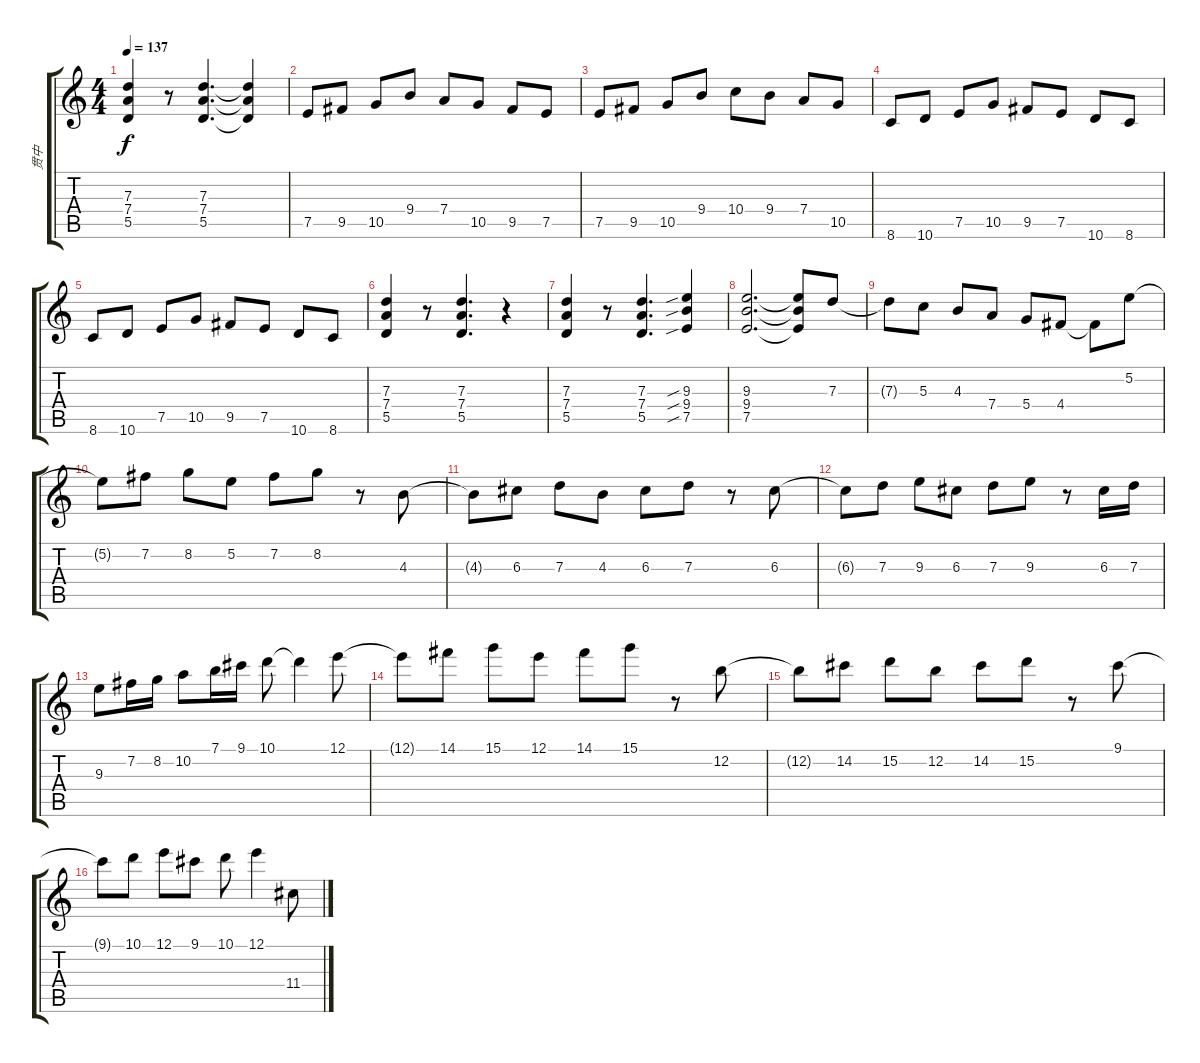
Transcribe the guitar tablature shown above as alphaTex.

\track ("贯中" "贯中") {instrument overdrivenguitar}
\staff {score tabs}
\tuning (E4 B3 G3 D3 A2 E2) {hide}
\ts (4 4)
\tempo 137
\clef g2
\ks c
(7.3 7.4 5.5).4{dy f} r.8 (7.3 7.4 5.5).4{d} (7.3{t} 7.4{t} 5.5{t}).4 |
7.5.8 9.5.8 10.5.8 9.4.8 7.4.8 10.5.8 9.5.8 7.5.8 |
7.5.8 9.5.8 10.5.8 9.4.8 10.4.8 9.4.8 7.4.8 10.5.8 |
8.6.8 10.6.8 7.5.8 10.5.8 9.5.8 7.5.8 10.6.8 8.6.8 |
8.6.8 10.6.8 7.5.8 10.5.8 9.5.8 7.5.8 10.6.8 8.6.8 |
(7.3 7.4 5.5).4 r.8 (7.3 7.4 5.5).4{d} r.4 |
(7.3 7.4 5.5).4 r.8 (7.3 7.4 5.5).4{d} (9.3{sib} 9.4{sib} 7.5{sib}).4 |
(9.3 9.4 7.5).2{d} (9.3{t} 9.4{t} 7.5{t}).8 7.3.8 |
7.3{t}.8 5.3.8 4.3.8 7.4.8 5.4.8 4.4.8 4.4{t}.8 5.2.8 |
5.2{t}.8 7.2.8 8.2.8 5.2.8 7.2.8 8.2.8 r.8 4.3.8 |
4.3{t}.8 6.3.8 7.3.8 4.3.8 6.3.8 7.3.8 r.8 6.3.8 |
6.3{t}.8 7.3.8 9.3.8 6.3.8 7.3.8 9.3.8 r.8 6.3.16 7.3.16 |
9.3.8 7.2.16 8.2.16 10.2.8 7.1.16 9.1.16 10.1.8 10.1{t}.4 12.1.8 |
12.1{t}.8 14.1.8 15.1.8 12.1.8 14.1.8 15.1.8 r.8 12.2.8 |
12.2{t}.8 14.2.8 15.2.8 12.2.8 14.2.8 15.2.8 r.8 9.1.8 |
9.1{t}.8 10.1.8 12.1.8 9.1.8 10.1.8 12.1.4 11.4.8
